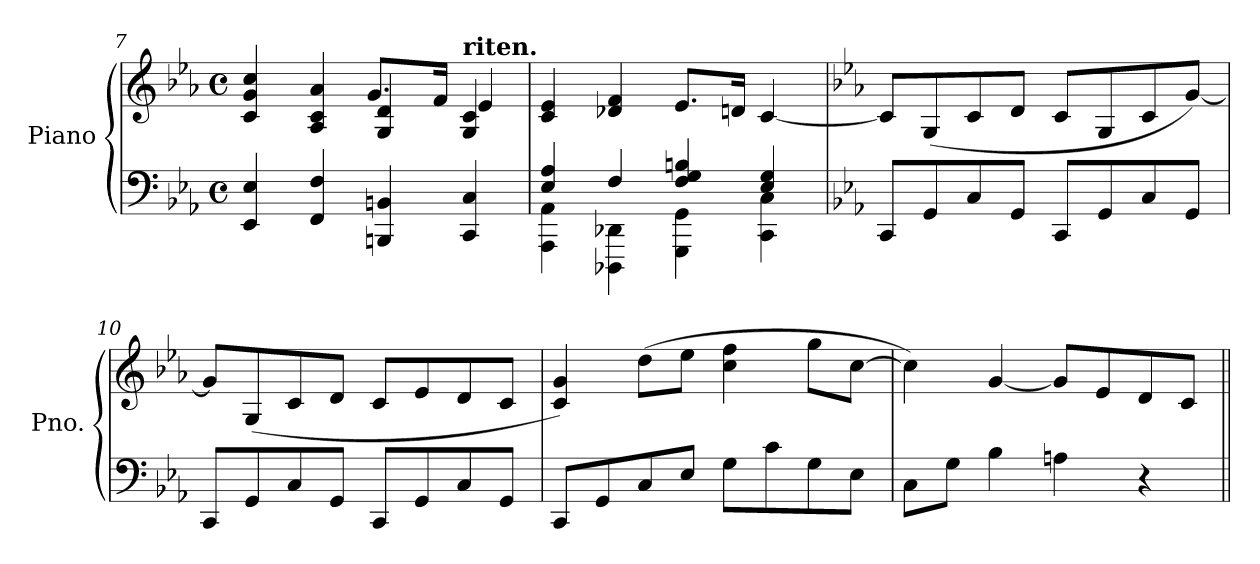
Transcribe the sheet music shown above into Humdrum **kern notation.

**kern	**kern
*part1	*part1
*staff2	*staff1
*I"Piano	*
*I'Pno.	*
*clefF4	*clefG2
*k[b-e-a-]	*k[b-e-a-]
*M4/4	*M4/4
*met(c)	*met(c)
=7	=7
*	*^
4EE-/ 4E-/	4c/ 4g/ 4cc/	2ryy
4FF/ 4F/	4A-/ 4c/ 4a-/	.
4BBBn/ 4BBn/	4G/ 4d/	8.g/L
.	.	16f/Jk
!	!LO:TX:a:B:t=riten.	!
4CC/ 4C/	4G/ 4c/	4e-/
*	*v	*v
=8	=8
*^	*
4AAA-\ 4AA-\	4E-/ 4A-/	4c/ 4e-/
4DDD-X\ 4DD-X\	4F/	4d-X/ 4f/
4GGG\ 4GG\	4F/ 4G/ 4Bn/	8.e-:/L
.	.	16dn/Jk
4CC\ 4C\	4E-/ 4G/	[4c/
*v	*v	*
!!LO:LB:g=z
=9	=9
*k[b-e-a-]	*k[b-e-a-]
*	*MM110
8CC/L	8c/L]
8GG/	(>8G/
8C/	8c/
8GG/J	8d/J
8CC/L	8c/L
8GG/	8G/
8C/	8c/
8GG/J	[8g/J)
=10	=10
8CC/L	8g/L]
8GG/	(<8G/
8C/	8c/
8GG/J	8d/J
8CC/L	8c/L
8GG/	8e-/
8C/	8d/
8GG/J	8c/J
=11	=11
8CC/L	4c/ 4g/)
8GG/	.
8C/	(>8dd\L
8E-/J	8ee-\J
8G\L	4cc\ 4ff\
8c\	.
8G\	8gg\L
8E-\J	[8cc\J
=12	=12
8C\L	4cc\])
8G\J	.
4B-\	[4g/
4An\	8g/L]
.	8e-/
4r	8d/
.	8c/J
=||	=||
*-	*-
